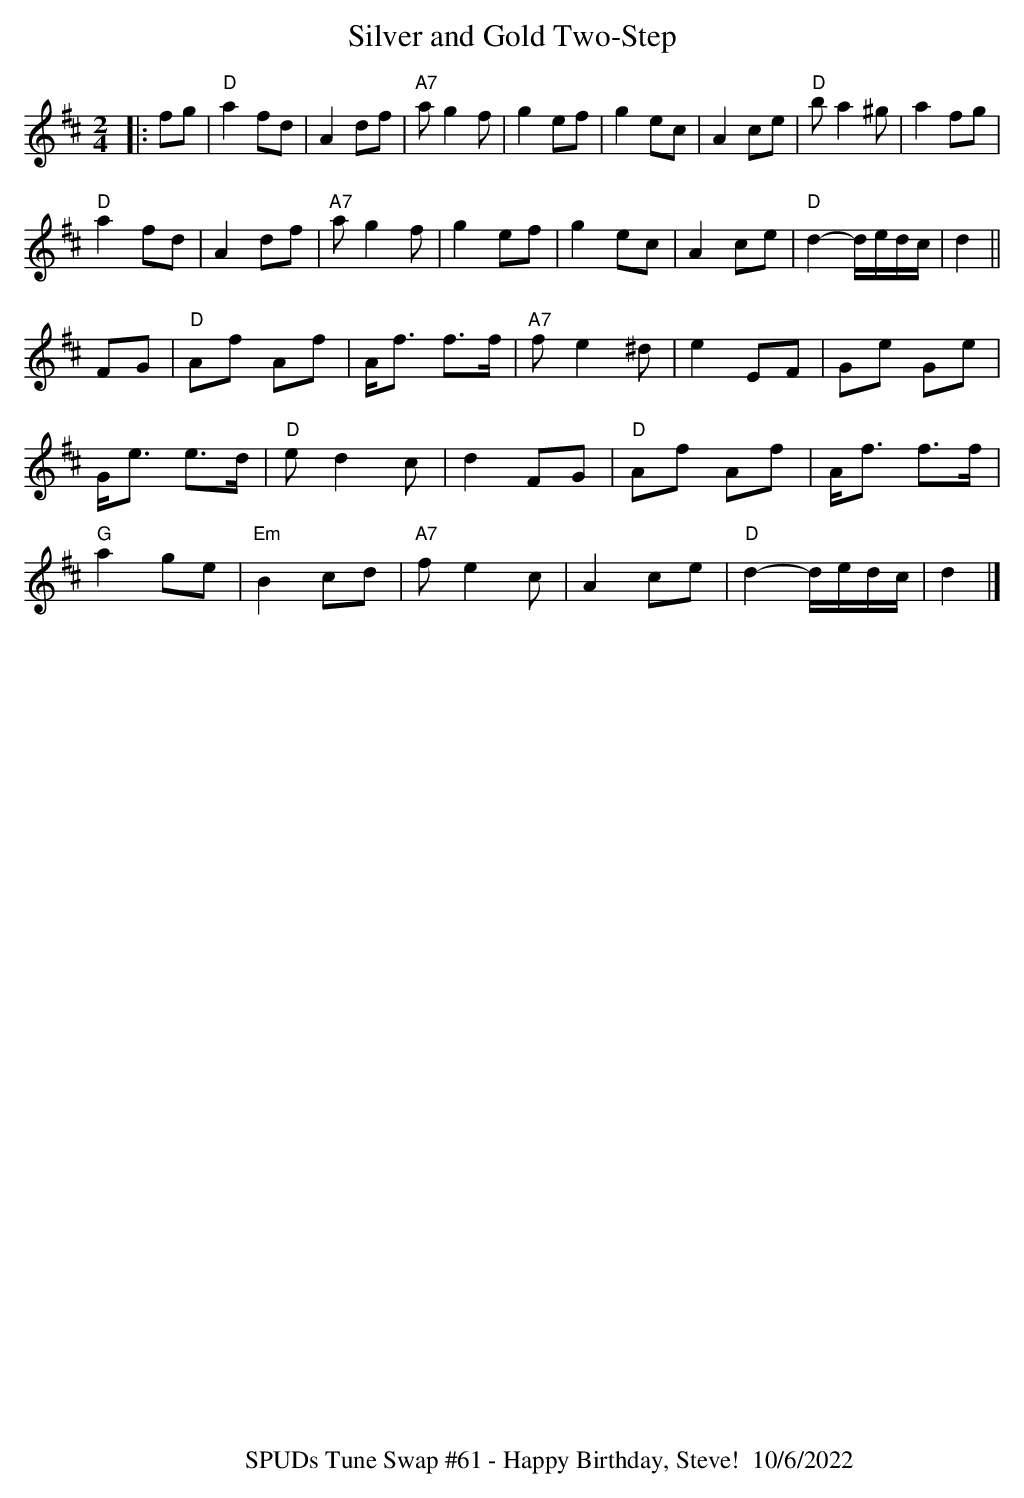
X:1
T:Silver and Gold Two-Step
M:2/4
L:1/8
K:D
|:fg\
|"D"a2 fd | A2 df | "A7"a g2 f | g2 ef | g2 ec | A2 ce | "D"ba2 ^g | a2 fg |
"D"a2 fd | A2 df | "A7"a g2 f | g2 ef | g2 ec | A2 ce | "D"d2- d/e/d/c/ | d2 ||
FG\
| "D"Af Af | A<f f>f | "A7"f e2 ^d | e2 EF | Ge Ge |
G<e e>d |"D"e d2 c | d2FG |"D"Af Af | A<f f>f |
"G"a2 ge | "Em"B2 cd | "A7"f e2 c | A2 ce | "D"d2- d/e/d/c/ | d2 |]
